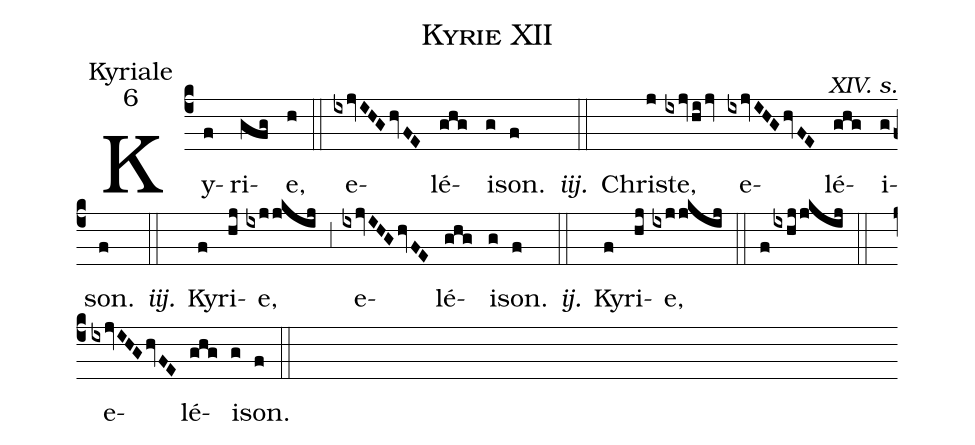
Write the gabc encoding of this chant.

name:Kyrie XII;
office-part:Kyriale;
mode:6;
commentary:XIV. s.;
%%
text-right: XIV. s.
annotation: VI
%%
(c4) Ky(f)ri(gfg)e,(h) (::) e(ixjvIHGhvFE)lé(ghg)i(g)son.(f) <i>{iij.}</i>(::)
Chri(j)ste,(ixjvhijv) e(ixjvIHGhvFE)lé(ghg)i(g)son.(f) <i>{iij.}</i>(::)
K<v>y</v>(f)ri(hj)e,(ixjjkij) (;3) e(ixjvIHGhvFE)lé(ghg)i(g)son.(f) <i>{ij.}</i>(::)
K<v>y</v>(f)ri(hj)e,(ixjjkij) (::) (fixhjjkij) (::)
e(ixjvIHGhvFE)lé(ghg)i(g)son.(f) (::)
